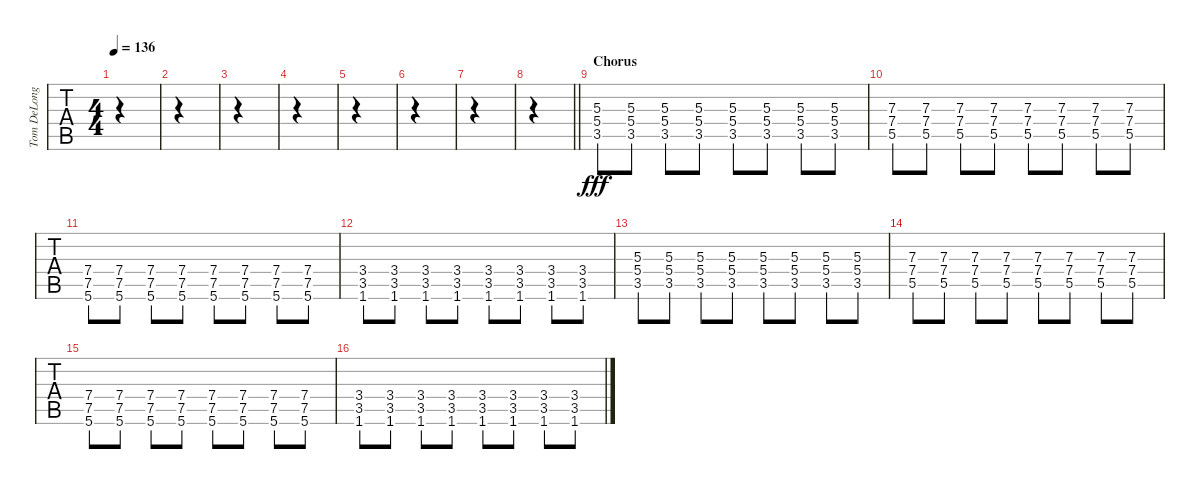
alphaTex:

\track ("Tom DeLonge - Guitar Two" "Tom DeLong") {instrument electricguitarclean}
\staff {tabs}
\tuning (E4 B3 G3 D3 A2 E2) {hide}
\ts (4 4)
\tempo 136
\clef g2
\ks c
|
|
|
|
|
|
|
\barLineRight lightlight
|
\section ("" "Chorus")
(5.3 5.4 3.5).8{dy fff instrument distortionguitar} (5.3 5.4 3.5).8 (5.3 5.4 3.5).8 (5.3 5.4 3.5).8 (5.3 5.4 3.5).8 (5.3 5.4 3.5).8 (5.3 5.4 3.5).8 (5.3 5.4 3.5).8 |
(7.3 7.4 5.5).8 (7.3 7.4 5.5).8 (7.3 7.4 5.5).8 (7.3 7.4 5.5).8 (7.3 7.4 5.5).8 (7.3 7.4 5.5).8 (7.3 7.4 5.5).8 (7.3 7.4 5.5).8 |
(7.4 7.5 5.6).8 (7.4 7.5 5.6).8 (7.4 7.5 5.6).8 (7.4 7.5 5.6).8 (7.4 7.5 5.6).8 (7.4 7.5 5.6).8 (7.4 7.5 5.6).8 (7.4 7.5 5.6).8 |
(3.4 3.5 1.6).8 (3.4 3.5 1.6).8 (3.4 3.5 1.6).8 (3.4 3.5 1.6).8 (3.4 3.5 1.6).8 (3.4 3.5 1.6).8 (3.4 3.5 1.6).8 (3.4 3.5 1.6).8 |
(5.3 5.4 3.5).8 (5.3 5.4 3.5).8 (5.3 5.4 3.5).8 (5.3 5.4 3.5).8 (5.3 5.4 3.5).8 (5.3 5.4 3.5).8 (5.3 5.4 3.5).8 (5.3 5.4 3.5).8 |
(7.3 7.4 5.5).8 (7.3 7.4 5.5).8 (7.3 7.4 5.5).8 (7.3 7.4 5.5).8 (7.3 7.4 5.5).8 (7.3 7.4 5.5).8 (7.3 7.4 5.5).8 (7.3 7.4 5.5).8 |
(7.4 7.5 5.6).8 (7.4 7.5 5.6).8 (7.4 7.5 5.6).8 (7.4 7.5 5.6).8 (7.4 7.5 5.6).8 (7.4 7.5 5.6).8 (7.4 7.5 5.6).8 (7.4 7.5 5.6).8 |
(3.4 3.5 1.6).8 (3.4 3.5 1.6).8 (3.4 3.5 1.6).8 (3.4 3.5 1.6).8 (3.4 3.5 1.6).8 (3.4 3.5 1.6).8 (3.4 3.5 1.6).8 (3.4 3.5 1.6).8
